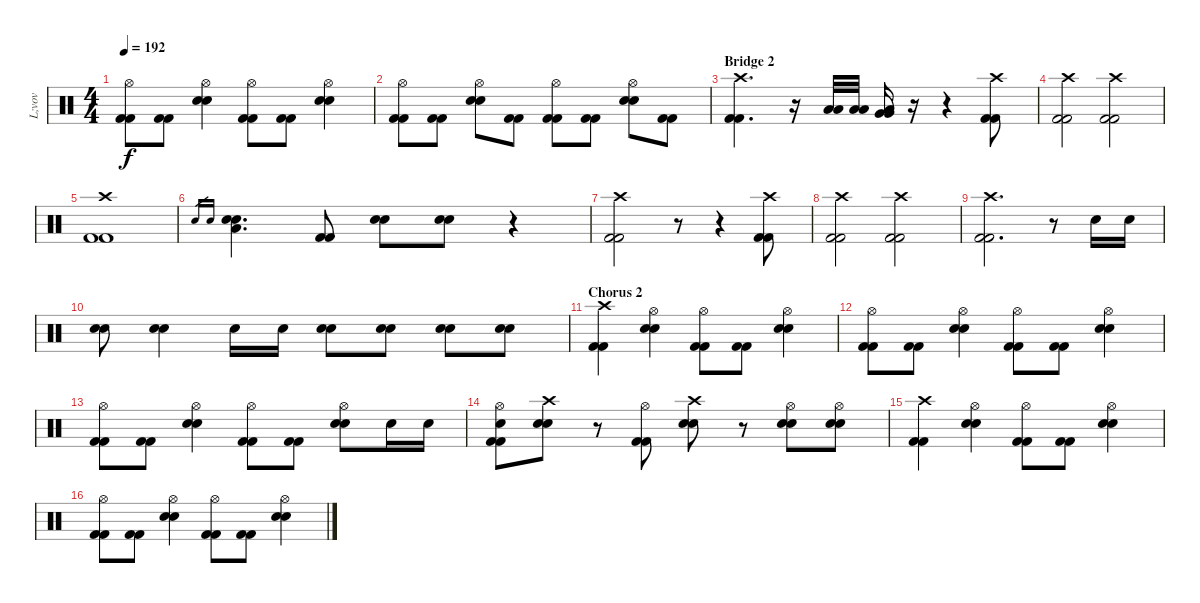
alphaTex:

\track ("L;vov" "L;vov") {instrument percussion}
\staff {score}
\articulation defaults
\ts (4 4)
\tempo 192
\clef neutral
\ks c
("Hi-Hat (open)" "Kick (hit) 2" "Kick (hit) 2").8{dy f} ("Kick (hit) 2" "Kick (hit) 2").8 ("Hi-Hat (open)" "Electric Snare (hit)" "Electric Snare (hit)").4 ("Hi-Hat (open)" "Kick (hit) 2" "Kick (hit) 2").8 ("Kick (hit) 2" "Kick (hit) 2").8 ("Hi-Hat (open)" "Electric Snare (hit)" "Electric Snare (hit)").4 |
("Hi-Hat (open)" "Kick (hit) 2" "Kick (hit) 2").8 ("Kick (hit) 2" "Kick (hit) 2").8 ("Hi-Hat (open)" "Electric Snare (hit)" "Electric Snare (hit)").8 ("Kick (hit) 2" "Kick (hit) 2").8 ("Hi-Hat (open)" "Kick (hit) 2" "Kick (hit) 2").8 ("Kick (hit) 2" "Kick (hit) 2").8 ("Hi-Hat (open)" "Electric Snare (hit)" "Electric Snare (hit)").8 ("Kick (hit) 2" "Kick (hit) 2").8 |
\section ("" "Bridge 2")
("Crash high (hit)" "Kick (hit) 2" "Kick (hit) 2").4{d} r.16 ("Low Tom (hit)" "Low Tom (hit)").32 ("Low Tom (hit)" "Low Tom (hit)").32 ("Low Tom (hit)" "Very Low Tom (hit)" "Very Low Tom (hit)").16 r.16 r.4 ("Crash high (hit)" "Kick (hit) 2" "Kick (hit) 2").8 |
("Crash high (hit)" "Kick (hit) 2" "Kick (hit) 2").2 ("Crash high (hit)" "Kick (hit) 2" "Kick (hit) 2").2 |
("Crash high (hit)" "Kick (hit) 2" "Kick (hit) 2").1 |
"Electric Snare (hit)".16{gr} "Electric Snare (hit)".16{gr} ("Electric Snare (hit)" "Electric Snare (hit)" "Low Tom (hit)").4{d} ("Kick (hit) 2" "Kick (hit) 2").8 ("Electric Snare (hit)" "Electric Snare (hit)").8 ("Electric Snare (hit)" "Electric Snare (hit)").8 r.4 |
("Crash high (hit)" "Kick (hit) 2" "Kick (hit) 2").2 r.8 r.4 ("Crash high (hit)" "Kick (hit) 2" "Kick (hit) 2").8 |
("Crash high (hit)" "Kick (hit) 2" "Kick (hit) 2").2 ("Crash high (hit)" "Kick (hit) 2" "Kick (hit) 2").2 |
("Crash high (hit)" "Kick (hit) 2" "Kick (hit) 2").2{d} r.8 "Electric Snare (hit)".16 "Electric Snare (hit)".16 |
("Electric Snare (hit)" "Electric Snare (hit)").8 ("Electric Snare (hit)" "Electric Snare (hit)").4 "Electric Snare (hit)".16 "Electric Snare (hit)".16 ("Electric Snare (hit)" "Electric Snare (hit)").8 ("Electric Snare (hit)" "Electric Snare (hit)").8 ("Electric Snare (hit)" "Electric Snare (hit)").8 ("Electric Snare (hit)" "Electric Snare (hit)").8 |
\section ("" "Chorus 2")
("Crash high (hit)" "Kick (hit) 2" "Kick (hit) 2").4 ("Hi-Hat (open)" "Electric Snare (hit)" "Electric Snare (hit)").4 ("Hi-Hat (open)" "Kick (hit) 2" "Kick (hit) 2").8 ("Kick (hit) 2" "Kick (hit) 2").8 ("Hi-Hat (open)" "Electric Snare (hit)" "Electric Snare (hit)").4 |
("Hi-Hat (open)" "Kick (hit) 2" "Kick (hit) 2").8 ("Kick (hit) 2" "Kick (hit) 2").8 ("Hi-Hat (open)" "Electric Snare (hit)" "Electric Snare (hit)").4 ("Hi-Hat (open)" "Kick (hit) 2" "Kick (hit) 2").8 ("Kick (hit) 2" "Kick (hit) 2").8 ("Hi-Hat (open)" "Electric Snare (hit)" "Electric Snare (hit)").4 |
("Hi-Hat (open)" "Kick (hit) 2" "Kick (hit) 2").8 ("Kick (hit) 2" "Kick (hit) 2").8 ("Hi-Hat (open)" "Electric Snare (hit)" "Electric Snare (hit)").4 ("Hi-Hat (open)" "Kick (hit) 2" "Kick (hit) 2").8 ("Kick (hit) 2" "Kick (hit) 2").8 ("Hi-Hat (open)" "Electric Snare (hit)" "Electric Snare (hit)").8 "Electric Snare (hit)".16 "Electric Snare (hit)".16 |
("Hi-Hat (open)" "Electric Snare (hit)" "Kick (hit) 2" "Kick (hit) 2").8 ("Crash high (hit)" "Electric Snare (hit)" "Electric Snare (hit)").8 r.8 ("Hi-Hat (open)" "Kick (hit) 2" "Kick (hit) 2").8 ("Crash high (hit)" "Electric Snare (hit)" "Electric Snare (hit)").8 r.8 ("Hi-Hat (open)" "Electric Snare (hit)" "Electric Snare (hit)").8 ("Hi-Hat (open)" "Electric Snare (hit)" "Electric Snare (hit)").8 |
("Crash high (hit)" "Kick (hit) 2" "Kick (hit) 2").4 ("Hi-Hat (open)" "Electric Snare (hit)" "Electric Snare (hit)").4 ("Hi-Hat (open)" "Kick (hit) 2" "Kick (hit) 2").8 ("Kick (hit) 2" "Kick (hit) 2").8 ("Hi-Hat (open)" "Electric Snare (hit)" "Electric Snare (hit)").4 |
("Hi-Hat (open)" "Kick (hit) 2" "Kick (hit) 2").8 ("Kick (hit) 2" "Kick (hit) 2").8 ("Hi-Hat (open)" "Electric Snare (hit)" "Electric Snare (hit)").4 ("Hi-Hat (open)" "Kick (hit) 2" "Kick (hit) 2").8 ("Kick (hit) 2" "Kick (hit) 2").8 ("Hi-Hat (open)" "Electric Snare (hit)" "Electric Snare (hit)").4
